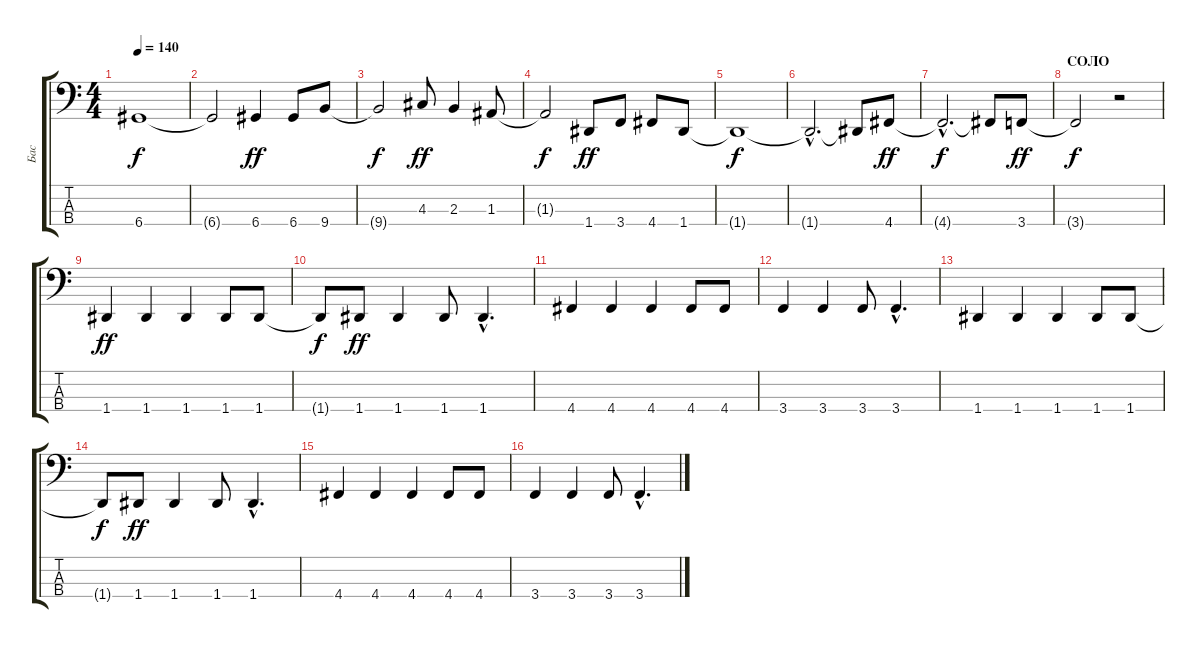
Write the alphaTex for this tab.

\track ("Бас" "Бас") {instrument electricbassfinger}
\staff {score tabs}
\tuning (G2 D2 A1 D1) {hide}
\ts (4 4)
\tempo 140
\clef f4
\ks c
6.4{t}.1{dy f} |
6.4{t}.2 6.4.4{dy ff} 6.4.8 9.4.8 |
9.4{t}.2{dy f} 4.3.8{dy ff} 2.3.4 1.3.8 |
1.3{t}.2{dy f} 1.4.8{dy ff} 3.4.8 4.4.8 1.4.8 |
1.4{t}.1{dy f} |
1.4{hac t}.2{d} 1.4{t}.8 4.4.8{dy ff} |
4.4{hac t}.2{d dy f} 4.4{t}.8 3.4.8{dy ff} |
\section ("" "СОЛО")
3.4{t}.2{dy f} r.2 |
1.4.4{dy ff} 1.4.4 1.4.4 1.4.8 1.4.8 |
1.4{t}.8{dy f} 1.4.8{dy ff} 1.4.4 1.4.8 1.4{hac}.4{d} |
4.4.4 4.4.4 4.4.4 4.4.8 4.4.8 |
3.4.4 3.4.4 3.4.8 3.4{hac}.4{d} |
1.4.4 1.4.4 1.4.4 1.4.8 1.4.8 |
1.4{t}.8{dy f} 1.4.8{dy ff} 1.4.4 1.4.8 1.4{hac}.4{d} |
4.4.4 4.4.4 4.4.4 4.4.8 4.4.8 |
3.4.4 3.4.4 3.4.8 3.4{hac}.4{d}
